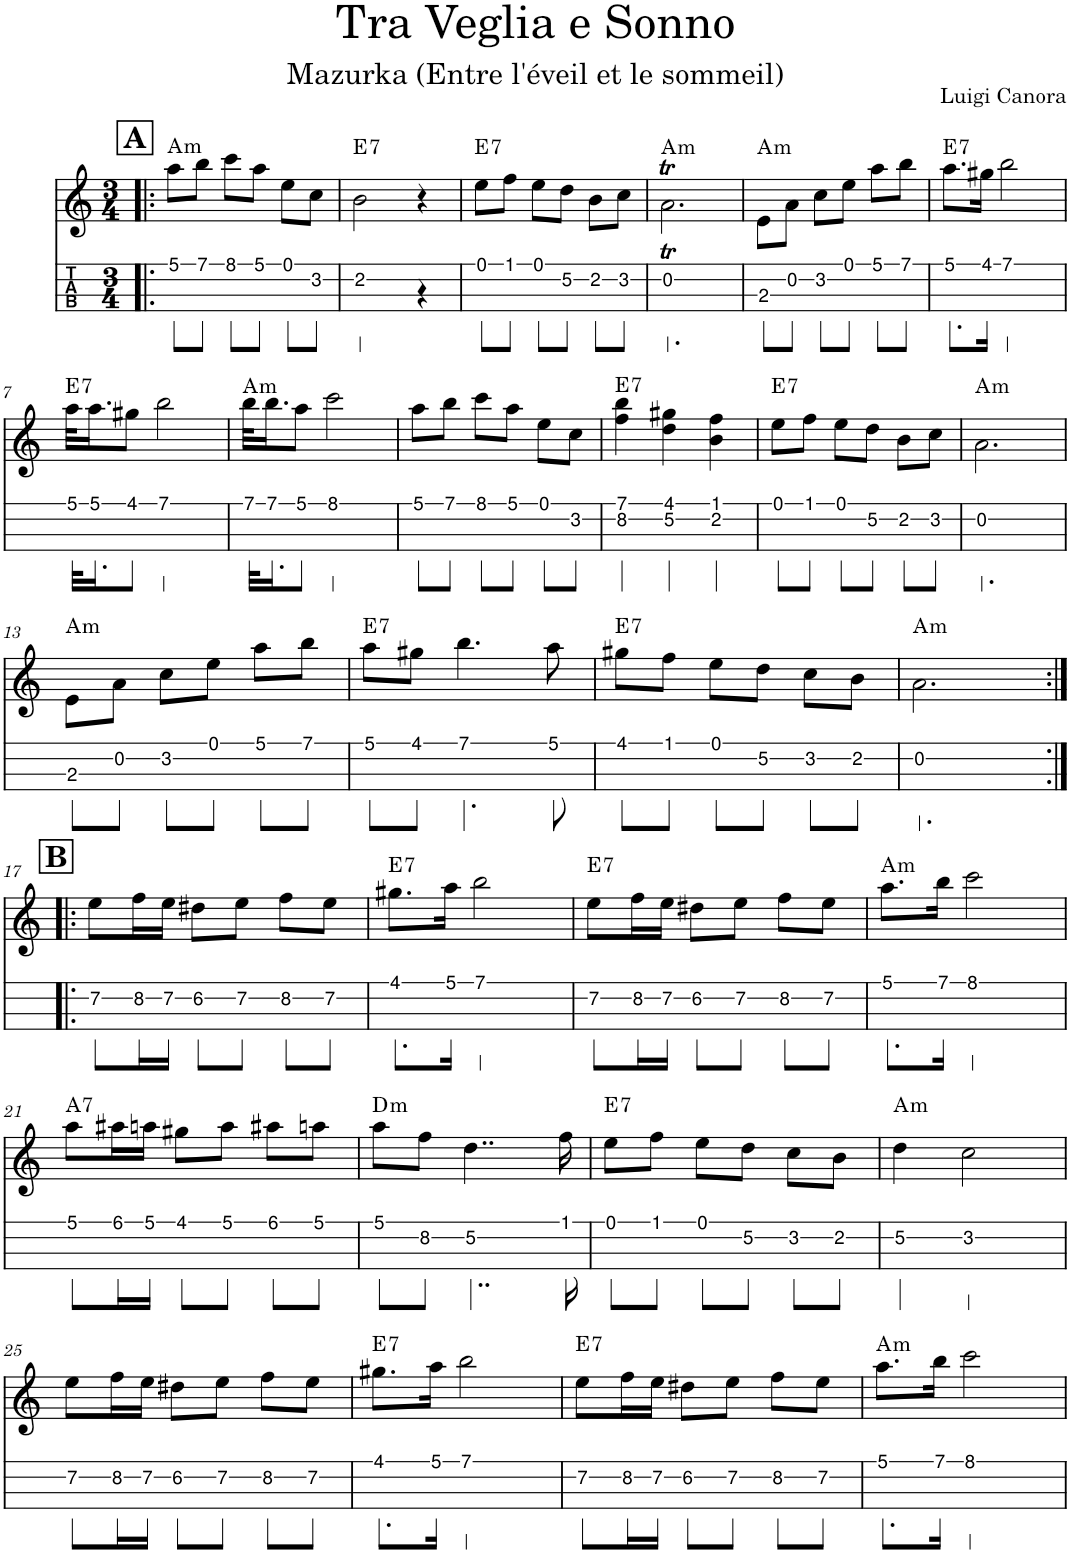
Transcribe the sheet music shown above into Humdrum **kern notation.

**kern	**kern	**harte
*part1	*part1	*part1
*staff2	*staff1	*
*I"Bouzouki	*	*
*I'Bou.	*	*
*stria4	*	*
*	*clefG2	*
*k[]	*k[]	*
*M3/4	*M3/4	*
!!LO:REH:place=s1:a:B:cj:fs=14:t=A
=1!|:	=1!|:	=1!|:
!	!	!LO:H:kt=m
8aa\L	8aa\L	A:min
8bb\J	8bb\J	.
8ccc\L	8ccc\L	.
8aa\J	8aa\J	.
8ee\L	8ee\L	.
8cc\J	8cc\J	.
=2	=2	=2
!	!	!LO:H:kt=7
2b\	2b\	E:7
4r	4r	.
=3	=3	=3
!	!	!LO:H:kt=7
8ee\L	8ee\L	E:7
8ff\J	8ff\J	.
8ee\L	8ee\L	.
8dd\J	8dd\J	.
8b\L	8b\L	.
8cc\J	8cc\J	.
=4	=4	=4
!	!	!LO:H:kt=m
2.aT\	2.aT\	A:min
=5	=5	=5
!	!	!LO:H:kt=m
8e\L	8e\L	A:min
8a\J	8a\J	.
8cc\L	8cc\L	.
8ee\J	8ee\J	.
8aa\L	8aa\L	.
8bb\J	8bb\J	.
=6	=6	=6
!	!	!LO:H:kt=7
8.aa\L	8.aa\L	E:7
16gg#\Jk	16gg#X\Jk	.
2bb\	2bb\	.
!!LO:LB:g=z
=7	=7	=7
!	!	!LO:H:kt=7
32aa\KLL	32aa\KLL	E:7
16.aa\J	16.aa\J	.
8gg#\J	8gg#X\J	.
2bb\	2bb\	.
=8	=8	=8
!	!	!LO:H:kt=m
32bb\KLL	32bb\KLL	A:min
16.bb\J	16.bb\J	.
8aa\J	8aa\J	.
2ccc\	2ccc\	.
=9	=9	=9
8aa\L	8aa\L	.
8bb\J	8bb\J	.
8ccc\L	8ccc\L	.
8aa\J	8aa\J	.
8ee\L	8ee\L	.
8cc\J	8cc\J	.
=10	=10	=10
!	!	!LO:H:kt=7
4ff\ 4bb\	4ff\ 4bb\	E:7
4dd\ 4gg#\	4dd\ 4gg#X\	.
4b\ 4ff\	4b\ 4ff\	.
=11	=11	=11
!	!	!LO:H:kt=7
8ee\L	8ee\L	E:7
8ff\J	8ff\J	.
8ee\L	8ee\L	.
8dd\J	8dd\J	.
8b\L	8b\L	.
8cc\J	8cc\J	.
=12	=12	=12
!	!	!LO:H:kt=m
2.a\	2.a\	A:min
!!LO:LB:g=z
=13	=13	=13
!	!	!LO:H:kt=m
8e\L	8e\L	A:min
8a\J	8a\J	.
8cc\L	8cc\L	.
8ee\J	8ee\J	.
8aa\L	8aa\L	.
8bb\J	8bb\J	.
=14	=14	=14
!	!	!LO:H:kt=7
8aa\L	8aa\L	E:7
8gg#\J	8gg#X\J	.
4.bb\	4.bb\	.
8aa\	8aa\	.
=15	=15	=15
!	!	!LO:H:kt=7
8gg#\L	8gg#X\L	E:7
8ff\J	8ff\J	.
8ee\L	8ee\L	.
8dd\J	8dd\J	.
8cc\L	8cc\L	.
8b\J	8b\J	.
=16	=16	=16
!	!	!LO:H:kt=m
2.a\	2.a\	A:min
!!LO:LB:g=z
!!LO:REH:place=s1:a:B:cj:fs=14:t=B
=17:|!|:	=17:|!|:	=17:|!|:
8ee\L	8ee\L	.
16ff\L	16ff\L	.
16ee\JJ	16ee\JJ	.
8dd#\L	8dd#X\L	.
8ee\J	8ee\J	.
8ff\L	8ff\L	.
8ee\J	8ee\J	.
=18	=18	=18
!	!	!LO:H:kt=7
8.gg#\L	8.gg#X\L	E:7
16aa\Jk	16aa\Jk	.
2bb\	2bb\	.
=19	=19	=19
!	!	!LO:H:kt=7
8ee\L	8ee\L	E:7
16ff\L	16ff\L	.
16ee\JJ	16ee\JJ	.
8dd#\L	8dd#X\L	.
8ee\J	8ee\J	.
8ff\L	8ff\L	.
8ee\J	8ee\J	.
=20	=20	=20
!	!	!LO:H:kt=m
8.aa\L	8.aa\L	A:min
16bb\Jk	16bb\Jk	.
2ccc\	2ccc\	.
!!LO:LB:g=z
=21	=21	=21
!	!	!LO:H:kt=7
8aa\L	8aa\L	A:7
16aa#\L	16aa#X\L	.
16aa\JJ	16aan\JJ	.
8gg#\L	8gg#X\L	.
8aa\J	8aa\J	.
8aa#\L	8aa#X\L	.
8aa\J	8aan\J	.
=22	=22	=22
!	!	!LO:H:kt=m
8aa\L	8aa\L	D:min
8ff\J	8ff\J	.
4..dd\	4..dd\	.
16ff\	16ff\	.
=23	=23	=23
!	!	!LO:H:kt=7
8ee\L	8ee\L	E:7
8ff\J	8ff\J	.
8ee\L	8ee\L	.
8dd\J	8dd\J	.
8cc\L	8cc\L	.
8b\J	8b\J	.
=24	=24	=24
!	!	!LO:H:kt=m
4dd\	4dd\	A:min
2cc\	2cc\	.
!!LO:LB:g=z
=25	=25	=25
8ee\L	8ee\L	.
16ff\L	16ff\L	.
16ee\JJ	16ee\JJ	.
8dd#X\L	8dd#X\L	.
8ee\J	8ee\J	.
8ff\L	8ff\L	.
8ee\J	8ee\J	.
=26	=26	=26
!	!	!LO:H:kt=7
8.gg#X\L	8.gg#X\L	E:7
16aa\Jk	16aa\Jk	.
2bb\	2bb\	.
=27	=27	=27
!	!	!LO:H:kt=7
8ee\L	8ee\L	E:7
16ff\L	16ff\L	.
16ee\JJ	16ee\JJ	.
8dd#X\L	8dd#X\L	.
8ee\J	8ee\J	.
8ff\L	8ff\L	.
8ee\J	8ee\J	.
=28	=28	=28
!	!	!LO:H:kt=m
8.aa\L	8.aa\L	A:min
16bb\Jk	16bb\Jk	.
2ccc\	2ccc\	.
=	=	=
*-	*-	*-
